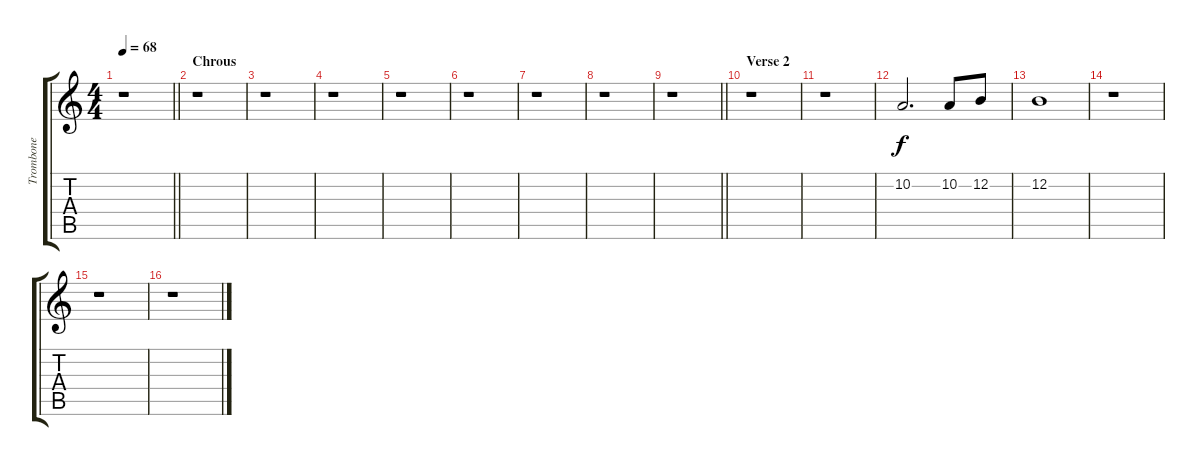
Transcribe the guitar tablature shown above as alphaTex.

\track ("Trombone" "Trombone") {instrument trombone}
\staff {score tabs}
\tuning (E4 B3 G3 D3 A2 E2) {hide}
\ts (4 4)
\tempo 68
\clef g2
\barLineRight lightlight
\ks c
r.1{dy f} |
\section ("" "Chrous")
r.1 |
r.1 |
r.1 |
r.1 |
r.1 |
r.1 |
r.1 |
\barLineRight lightlight
r.1 |
\section ("" "Verse 2")
r.1 |
r.1 |
10.2.2{d} 10.2.8 12.2.8 |
12.2.1 |
r.1 |
r.1 |
r.1
